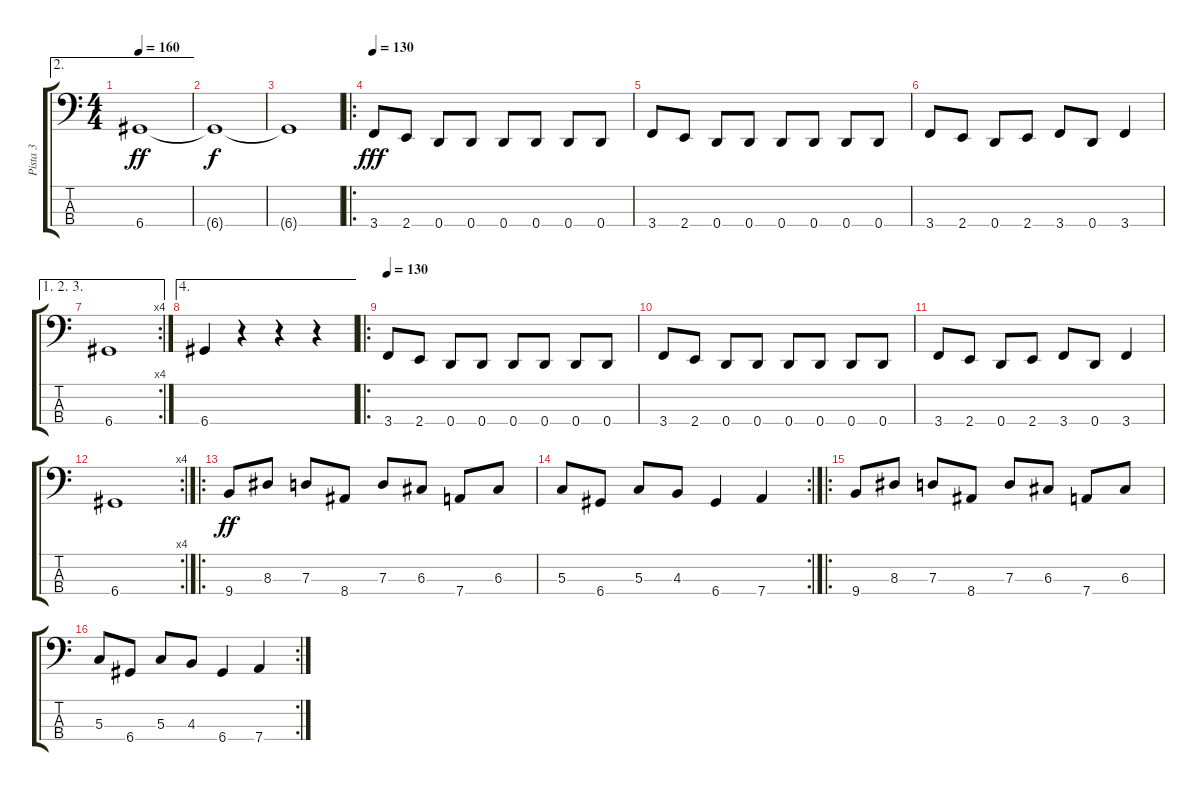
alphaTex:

\track ("Pista 3" "Pista 3") {instrument electricbasspick}
\staff {score tabs}
\tuning (F2 C2 G1 D1) {hide}
\ae 2
\ts (4 4)
\tempo 160
\clef f4
\ks c
6.4.1{dy ff} |
6.4{t}.1{dy f} |
6.4{t}.1 |
\ro
\tempo 130
3.4.8{dy fff} 2.4.8 0.4.8 0.4.8 0.4.8 0.4.8 0.4.8 0.4.8 |
3.4.8 2.4.8 0.4.8 0.4.8 0.4.8 0.4.8 0.4.8 0.4.8 |
3.4.8 2.4.8 0.4.8 2.4.8 3.4.8 0.4.8 3.4.4 |
\ae (1 2 3)
\rc 4
6.4.1 |
\ae 4
6.4.4 r.4 r.4 r.4 |
\ro
\tempo 130
3.4.8 2.4.8 0.4.8 0.4.8 0.4.8 0.4.8 0.4.8 0.4.8 |
3.4.8 2.4.8 0.4.8 0.4.8 0.4.8 0.4.8 0.4.8 0.4.8 |
3.4.8 2.4.8 0.4.8 2.4.8 3.4.8 0.4.8 3.4.4 |
\rc 4
6.4.1 |
\ro
9.4.8{dy ff} 8.3.8 7.3.8 8.4.8 7.3.8 6.3.8 7.4.8 6.3.8 |
\rc 2
5.3.8 6.4.8 5.3.8 4.3.8 6.4.4 7.4.4 |
\ro
9.4.8 8.3.8 7.3.8 8.4.8 7.3.8 6.3.8 7.4.8 6.3.8 |
\rc 2
5.3.8 6.4.8 5.3.8 4.3.8 6.4.4 7.4.4
